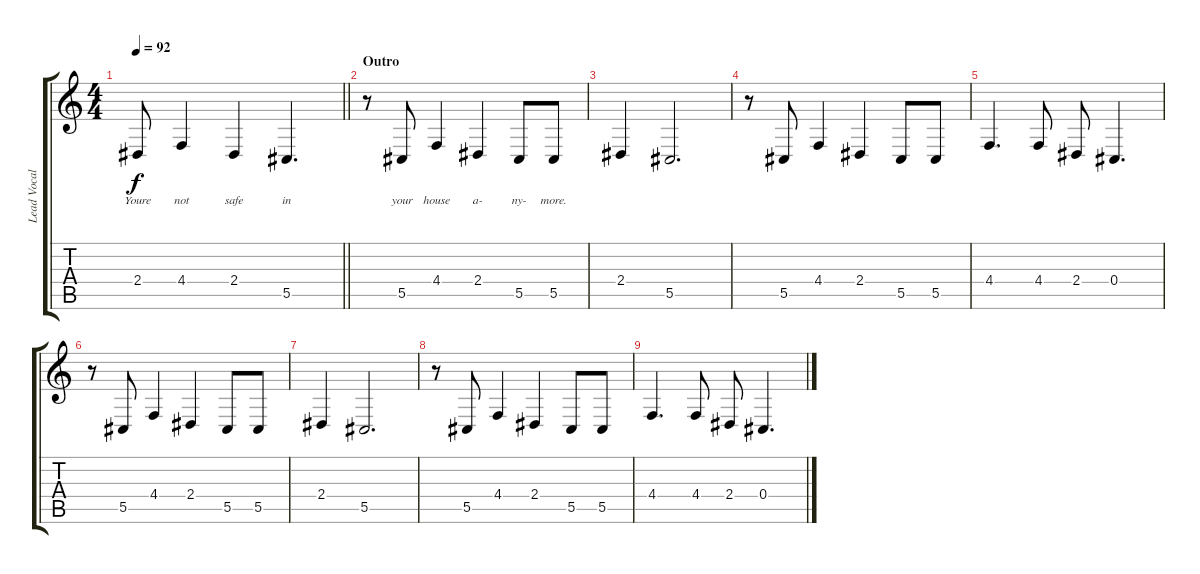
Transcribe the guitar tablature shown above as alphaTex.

\track ("Lead Vocals" "Lead Vocal") {instrument flute}
\staff {score tabs}
\tuning (Eb4 Bb3 Gb3 Db3 Ab2 Eb2) {hide}
\ts (4 4)
\tempo 92
\clef g2
\barLineRight lightlight
\ks c
2.4{t}.8{lyrics (0 "Youre") lyrics (1 "") lyrics (2 "") lyrics (3 "") lyrics (4 "") dy f} 4.4.4{lyrics (0 "not") lyrics (1 "") lyrics (2 "") lyrics (3 "") lyrics (4 "")} 2.4.4{lyrics (0 "safe") lyrics (1 "") lyrics (2 "") lyrics (3 "") lyrics (4 "")} 5.5.4{d lyrics (0 "in") lyrics (1 "") lyrics (2 "") lyrics (3 "") lyrics (4 "")} |
\section ("" "Outro")
r.8 5.5.8{lyrics (0 "your") lyrics (1 "") lyrics (2 "") lyrics (3 "") lyrics (4 "")} 4.4.4{lyrics (0 "house") lyrics (1 "") lyrics (2 "") lyrics (3 "") lyrics (4 "")} 2.4.4{lyrics (0 "a-") lyrics (1 "") lyrics (2 "") lyrics (3 "") lyrics (4 "")} 5.5.8{lyrics (0 "ny-") lyrics (1 "") lyrics (2 "") lyrics (3 "") lyrics (4 "")} 5.5.8{lyrics (0 "more.") lyrics (1 "") lyrics (2 "") lyrics (3 "") lyrics (4 "")} |
2.4.4 5.5.2{d} |
r.8 5.5.8 4.4.4 2.4.4 5.5.8 5.5.8 |
4.4.4{d} 4.4.8 2.4.8 0.4.4{d} |
r.8 5.5.8 4.4.4 2.4.4 5.5.8 5.5.8 |
2.4.4 5.5.2{d} |
r.8 5.5.8 4.4.4 2.4.4 5.5.8 5.5.8 |
4.4.4{d} 4.4.8 2.4.8 0.4.4{d}
